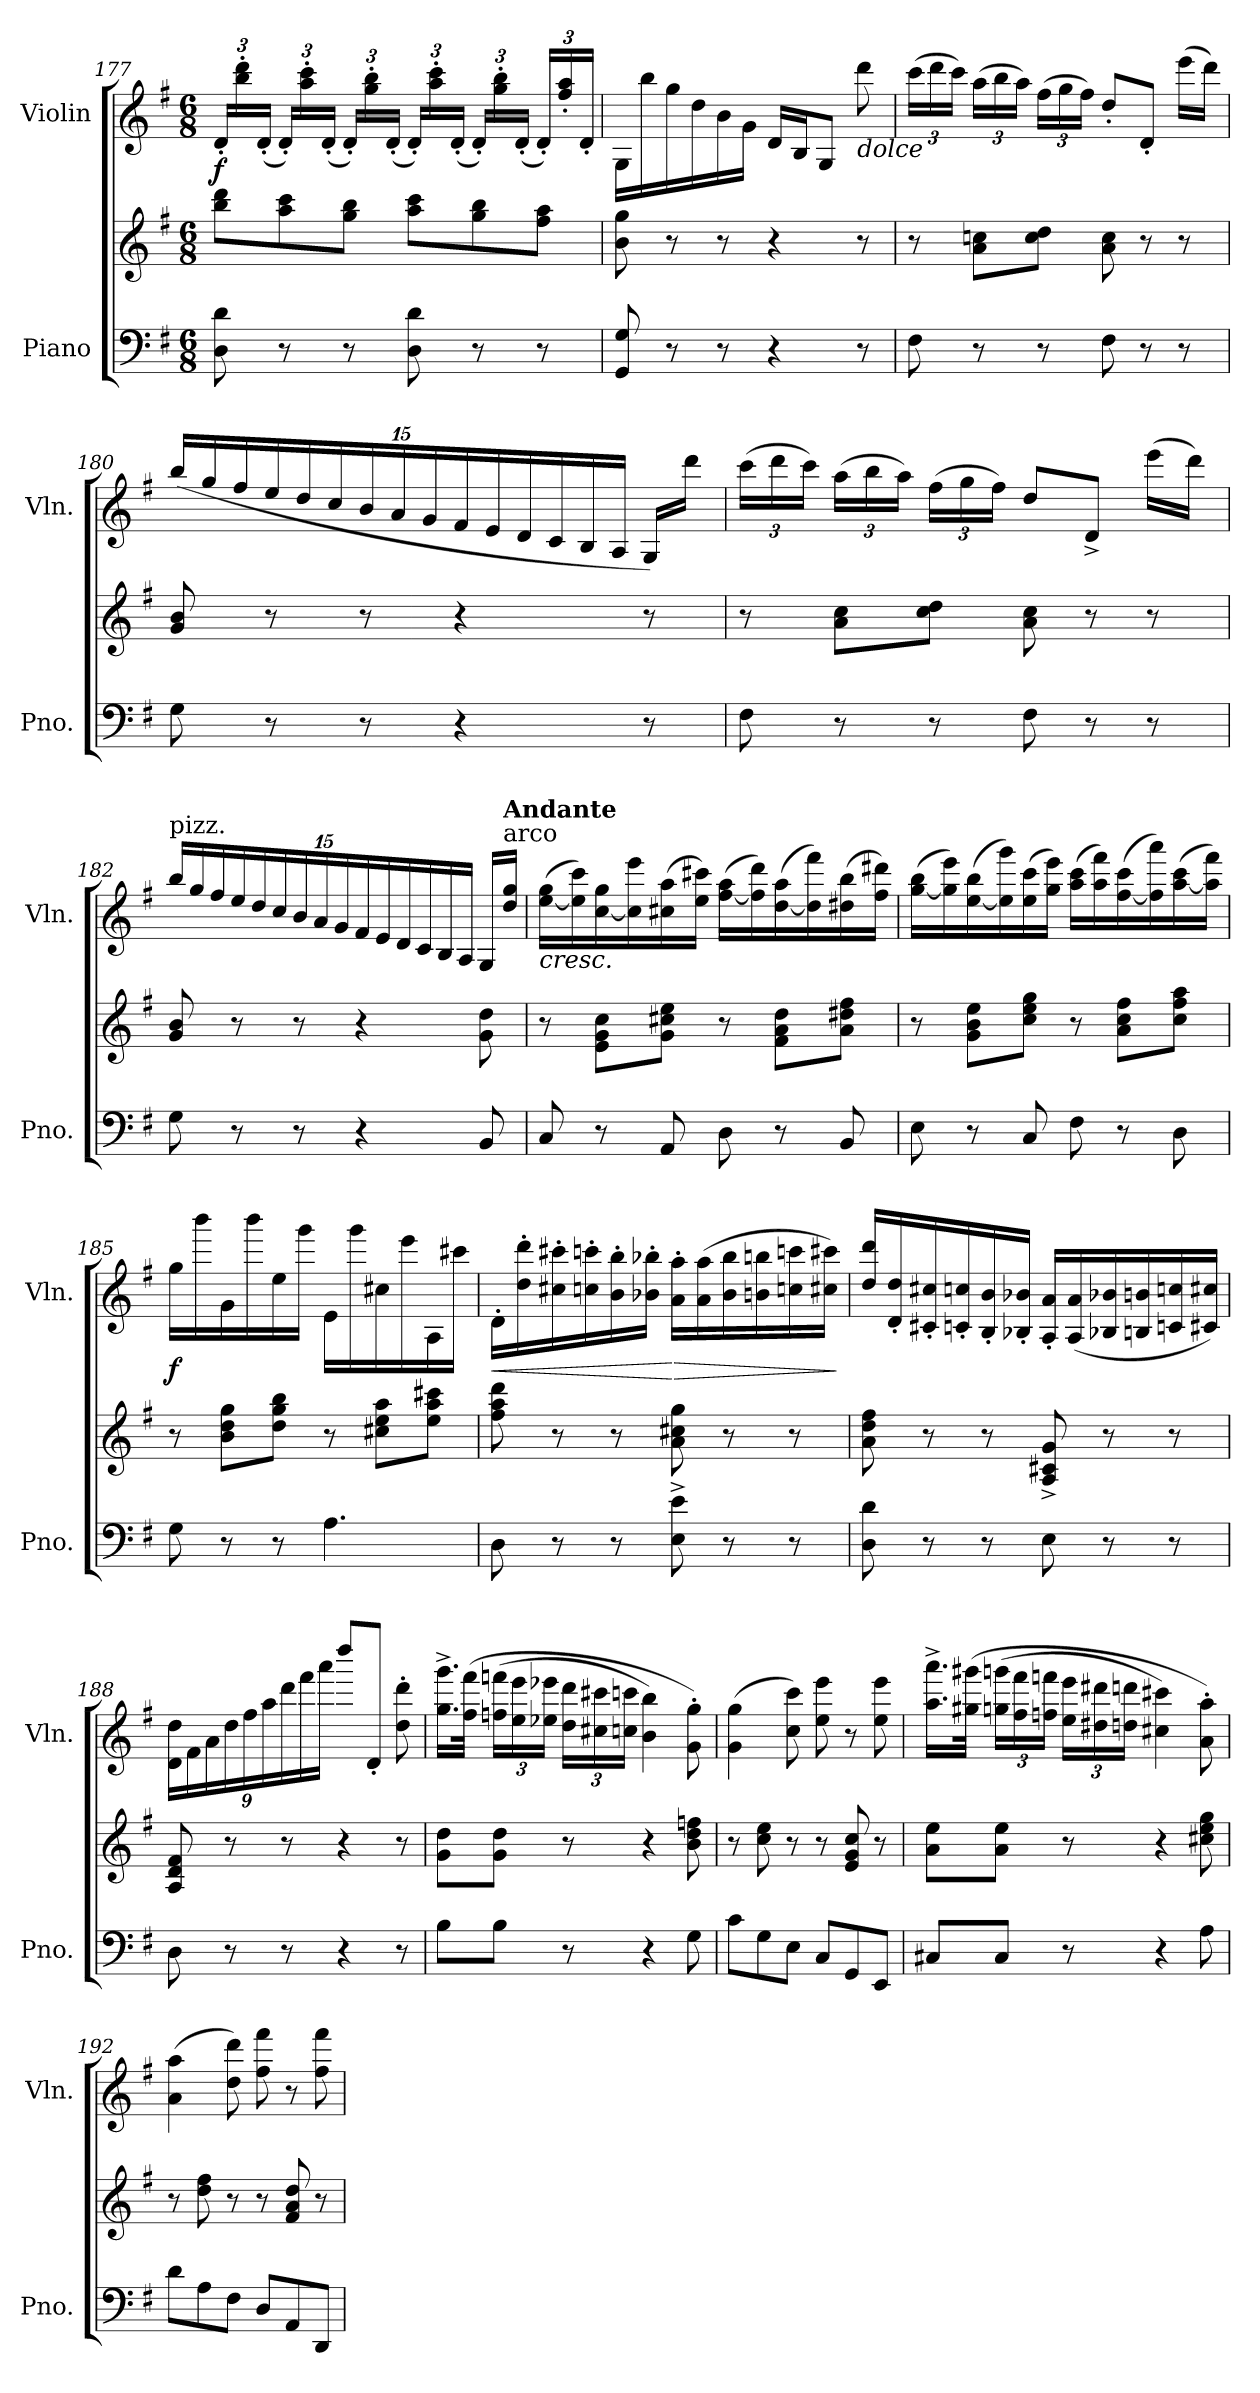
**kern	**kern	**kern	**dynam
*part2	*part2	*part1	*part1
*staff3	*staff2	*staff1	*staff1
*I"Piano	*	*I"Violin	*
*I'Pno.	*	*I'Vln.	*
!!LO:LB:g=z
*clefF4	*clefG2	*clefG2	*
*k[f#]	*k[f#]	*k[f#]	*
*M6/8	*M6/8	*M6/8	*
*	*	*Xbrackettup	*
=177	=177	=177	=177
!	!	!	!LO:DY:b
8D\ 8d\	8bb\ 8ddd\L	24d'/LL	f
.	.	24bb\' 24ddd\'	.
.	.	(<24d'/JJ	.
8r	8aa\ 8ccc\	24d'/LL)	.
.	.	24aa\' 24ccc\'	.
.	.	(<24d'/JJ	.
8r	8gg\ 8bb\J	24d'/LL)	.
.	.	24gg\' 24bb\'	.
.	.	(<24d'/JJ	.
8D\ 8d\	8aa\ 8ccc\L	24d'/LL)	.
.	.	24aa\' 24ccc\'	.
.	.	(<24d'/JJ	.
8r	8gg\ 8bb\	24d'/LL)	.
.	.	24gg\' 24bb\'	.
.	.	(<24d'/JJ	.
8r	8ff#\ 8aa\J	24d'/LL)	.
.	.	24ff#\' 24aa\'	.
.	.	24d'/JJ	.
=178	=178	=178	=178
8GG/ 8G/	8b\ 8gg\	16G/LL	.
.	.	16bb\	.
8r	8r	16gg\	.
.	.	16dd\	.
8r	8r	16b\	.
.	.	16g\JJ	.
4r	4r	16d/LL	.
.	.	16B/J	.
.	.	8G/J	.
!	!	!LO:TX:b:i:t=dolce	!
8r	8r	8ddd\	.
=179	=179	=179	=179
8F#\	8r	(>24ccc\LL	.
.	.	24ddd\	.
.	.	24ccc\JJ)	.
8r	8a\ 8ccn\L	(>24aa\LL	.
.	.	24bb\	.
.	.	24aa\JJ)	.
8r	8cc\ 8dd\J	(>24ff#\LL	.
.	.	24gg\	.
.	.	24ff#\JJ)	.
8F#\	8a\ 8cc\	8dd'/L	.
8r	8r	8d'/J	.
8r	8r	(>16eee\LL	.
.	.	16ddd\JJ)	.
!!LO:LB:g=z
=180	=180	=180	=180
8G\	8g/ 8b/	(<24bb/LL	.
.	.	24gg/	.
.	.	24ff#/	.
8r	8r	24ee/	.
.	.	24dd/	.
.	.	24cc/	.
8r	8r	24b/	.
.	.	24a/	.
.	.	24g/	.
4r	4r	24f#/	.
.	.	24e/	.
.	.	24d/	.
.	.	24c/	.
.	.	24B/	.
.	.	24A/JJ	.
8r	8r	16G/LL)	.
.	.	16ddd\JJ	.
=181	=181	=181	=181
8F#\	8r	(>24ccc\LL	.
.	.	24ddd\	.
.	.	24ccc\JJ)	.
8r	8a\ 8cc\L	(>24aa\LL	.
.	.	24bb\	.
.	.	24aa\JJ)	.
8r	8cc\ 8dd\J	(>24ff#\LL	.
.	.	24gg\	.
.	.	24ff#\JJ)	.
8F#\	8a\ 8cc\	8dd/L	.
8r	8r	8d^/J	.
8r	8r	(>16eee\LL	.
.	.	16ddd\JJ)	.
!!LO:PB:g=z
=182	=182	=182	=182
*	*	*MM125	*
!	!	!LO:TX:a:t=pizz.	!
8G\	8g/ 8b/	24bb/LL	.
.	.	24gg/	.
.	.	24ff#/	.
8r	8r	24ee/	.
.	.	24dd/	.
.	.	24cc/	.
8r	8r	24b/	.
.	.	24a/	.
.	.	24g/	.
4r	4r	24f#/	.
.	.	24e/	.
.	.	24d/	.
.	.	24c/	.
.	.	24B/	.
.	.	24A/JJ	.
8BB/	8g\ 8dd\	16G/LL	.
!	!	!LO:TX:a:t=arco	!
!	!	!LO:TX:a:B:t=Andante	!
.	.	16dd\ 16gg\JJ	.
=183	=183	=183	=183
!	!	!LO:TX:b:i:t=cresc.	!
8C/	8r	(>[16ee\ 16gg\LL	.
.	.	16ee\] 16ccc\)	.
8r	8e\ 8g\ 8cc\L	[16cc\ 16gg\	.
.	.	16cc\] 16eee\	.
8AA/	8g\ 8cc#X\ 8ee\J	(>16cc#X\ 16aa\	.
.	.	16ee\ 16ccc#X\JJ)	.
8D\	8r	(>[16ff#\ 16aa\LL	.
.	.	16ff#\] 16ddd\)	.
8r	8f#\ 8a\ 8dd\L	(>[16dd\ 16aa\	.
.	.	16dd\] 16fff#\)	.
8BB/	8a\ 8dd#X\ 8ff#\J	(>16dd#X\ 16bb\	.
.	.	16ff#\ 16ddd#X\JJ)	.
!!LO:LB:g=z
=184	=184	=184	=184
8E\	8r	(>[16gg\ 16bb\LL	.
.	.	16gg\] 16eee\)	.
8r	8g\ 8b\ 8ee\L	(>[16ee\ 16bb\	.
.	.	16ee\] 16ggg\)	.
8C/	8cc\ 8ee\ 8gg\J	(>16ee\ 16ccc\	.
.	.	16gg\ 16eee\JJ)	.
8F#\	8r	(>16aa\ 16ccc\LL	.
.	.	16aa\ 16fff#\)	.
8r	8a\ 8cc\ 8ff#\L	(>[16ff#\ 16ccc\	.
.	.	16ff#\] 16aaa\)	.
8D\	8cc\ 8ff#\ 8aa\J	(>[16aa\ 16ccc\	.
.	.	16aa\] 16fff#\JJ)	.
=185	=185	=185	=185
!	!	!	!LO:DY:b
8G\	8r	16gg\LL	f
.	.	16bbb\	.
8r	8b\ 8dd\ 8gg\L	16g\	.
.	.	16bbb\	.
8r	8dd\ 8gg\ 8bb\J	16ee\	.
.	.	16ggg\JJ	.
4.A\	8r	16e\LL	.
.	.	16ggg\	.
.	8cc#X\ 8ee\ 8aa\L	16cc#X\	.
.	.	16eee\	.
.	8ee\ 8aa\ 8ccc#X\J	16A\	.
.	.	16ccc#X\JJ	.
!!LO:LB:g=z
=186	=186	=186	=186
!	!	!	!LO:HP:b
8D\	8ff#\ 8aa\ 8ddd\	16d'\LL	<
.	.	16dd\' 16ddd\'	.
8r	8r	16cc#X\' 16ccc#X\'	.
.	.	16ccn\' 16cccn\'	.
8r	8r	16b\' 16bb\'	.
.	.	16b-X\' 16bb-X\'JJ	.
!	!	!	!LO:HP:n=1:b
8E\^ 8e\^	8a\ 8cc#X\ 8gg\	16a\' 16aa\'LL	[ >
.	.	(>16a\ 16aa\	.
8r	8r	16b-\ 16bb-\	.
.	.	16bn\ 16bbn\	.
8r	8r	16ccn\ 16cccn\	.
.	.	16cc#X\ 16ccc#X\JJ)	.
.	.	.	]
=187	=187	=187	=187
8D\ 8d\	8a\ 8dd\ 8ff#\	16dd/ 16ddd/LL	.
.	.	16d/' 16dd/'	.
8r	8r	16c#X/' 16cc#X/'	.
.	.	16cn/' 16ccn/'	.
8r	8r	16B/' 16b/'	.
.	.	16B-X/' 16b-X/'JJ	.
8E\	8A/^ 8c#X/^ 8g/^	16A/' 16a/'LL	.
.	.	(<16A/ 16a/	.
8r	8r	16B-X/ 16b-X/	.
.	.	16Bn/ 16bn/	.
8r	8r	16cn/ 16ccn/	.
.	.	16c#X/ 16cc#X/JJ)	.
!!LO:PB:g=z
=188	=188	=188	=188
8D\	8A/ 8d/ 8f#/	24d\ 24dd\LL	.
.	.	24f#\	.
.	.	24a\	.
8r	8r	24dd\	.
.	.	24ff#\	.
.	.	24aa\	.
8r	8r	24ddd\	.
.	.	24fff#\	.
.	.	24aaa\JJ	.
4r	4r	8dddd\L	.
.	.	8d'/J	.
8r	8r	8dd\' 8ddd\'	.
=189	=189	=189	=189
8B\L	8g\ 8dd\L	16.gg\^ 16.ggg\^LL	.
.	.	(>32ff#\ 32fff#\JJk	.
8B\J	8g\ 8dd\J	(>24ffn\ 24fffn\LL	.
.	.	24ee\ 24eee\	.
.	.	24ee-X\ 24eee-X\JJ	.
8r	8r	24dd\ 24ddd\LL	.
.	.	24cc#X\ 24ccc#X\	.
.	.	24ccn\ 24cccn\JJ	.
4r	4r	4b\ 4bb\)	.
8G\	8b\ 8dd\ 8ffn\	8g\' 8gg\')	.
=190	=190	=190	=190
8c\L	8r	(>4g\ 4gg\	.
8G\	8cc\ 8ee\	.	.
8E\J	8r	8cc\ 8ccc\)	.
8C/L	8r	8ee\ 8eee\	.
8GG/	8e/ 8g/ 8cc/	8r	.
8EE/J	8r	8ee\ 8eee\	.
!!LO:LB:g=z
=191	=191	=191	=191
8C#X/L	8a\ 8ee\L	16.aa\^ 16.aaa\^LL	.
.	.	(>32gg#X\ 32ggg#X\JJk	.
8C#/J	8a\ 8ee\J	(>24ggn\ 24gggn\LL	.
.	.	24ff#\ 24fff#\	.
.	.	24ffn\ 24fffn\JJ	.
8r	8r	24ee\ 24eee\LL	.
.	.	24dd#X\ 24ddd#X\	.
.	.	24ddn\ 24dddn\JJ	.
4r	4r	4cc#X\ 4ccc#X\)	.
8A\	8cc#X\ 8ee\ 8gg\	8a\' 8aa\')	.
=192	=192	=192	=192
8d\L	8r	(>4a\ 4aa\	.
8A\	8dd\ 8ff#\	.	.
8F#\J	8r	8dd\ 8ddd\)	.
8D/L	8r	8ff#\ 8fff#\	.
8AA/	8f#/ 8a/ 8dd/	8r	.
8DD/J	8r	8ff#\ 8fff#\	.
=	=	=	=
*-	*-	*-	*-
